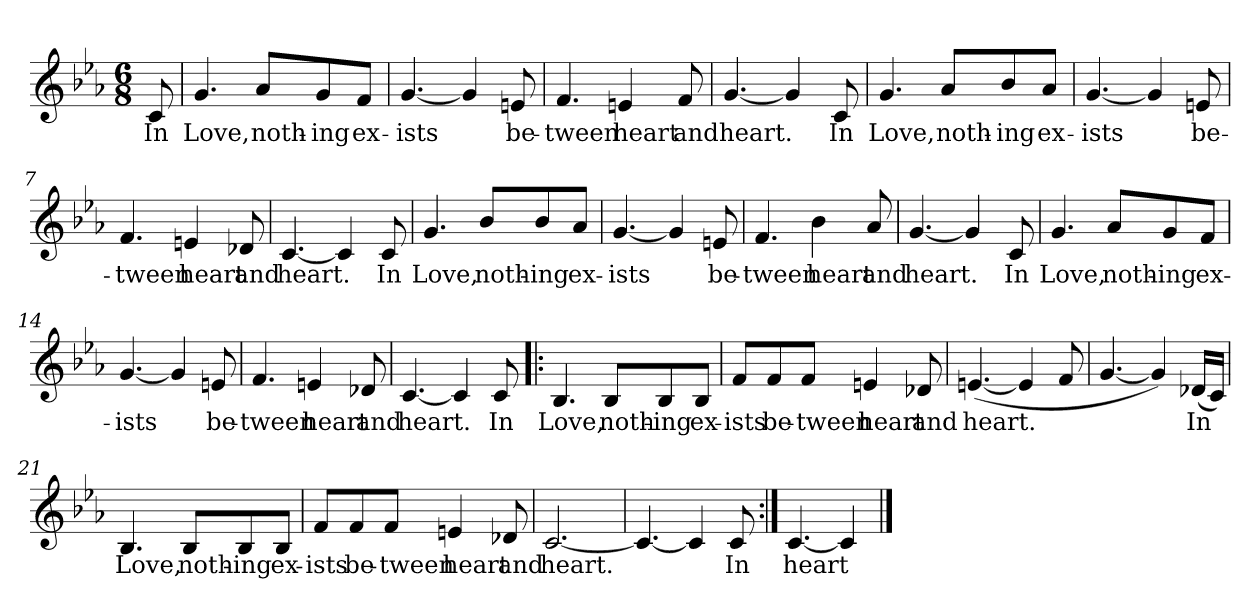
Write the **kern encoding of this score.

**kern	**text
*part1	*part1
*staff1	*staff1
*clefG2	*
*k[b-e-a-]	*
*c:	*
*M6/8	*
*MM83	*
=	=
!	!LO:LY:b
8c/	In
=1	=1
!	!LO:LY:b
4.g/	Love,
!	!LO:LY:b
8a-/L	noth-
!	!LO:LY:b
8g/	-ing
!	!LO:LY:b
8f/J	ex-
=2	=2
!	!LO:LY:b
[4.g/	-ists
4g/]	.
!	!LO:LY:b
8en/	-be-
=3	=3
!	!LO:LY:b
4.f/	-tween
!	!LO:LY:b
4en/	heart
!	!LO:LY:b
8f/	and
=4	=4
!	!LO:LY:b
[4.g/	heart.
4g/]	.
!	!LO:LY:b
8c/	In
!!LO:LB:g=z
=5	=5
!	!LO:LY:b
4.g/	Love,
!	!LO:LY:b
8a-/L	noth-
!	!LO:LY:b
8b-/	-ing
!	!LO:LY:b
8a-/J	ex-
=6	=6
!	!LO:LY:b
[4.g/	-ists
4g/]	.
!	!LO:LY:b
8en/	-be-
=7	=7
!	!LO:LY:b
4.f/	-tween
!	!LO:LY:b
4en/	heart
!	!LO:LY:b
8d-X/	and
=8	=8
!	!LO:LY:b
[4.c/	heart.
4c/]	.
!	!LO:LY:b
8c/	-In
!!LO:LB:g=z
=9	=9
!	!LO:LY:b
4.g/	Love,
!	!LO:LY:b
8b-/L	noth-
!	!LO:LY:b
8b-/	-ing
!	!LO:LY:b
8a-/J	ex-
=10	=10
!	!LO:LY:b
[4.g/	-ists
4g/]	.
!	!LO:LY:b
8en/	-be-
=11	=11
!	!LO:LY:b
4.f/	-tween
!	!LO:LY:b
4b-\	heart
!	!LO:LY:b
8a-/	and
=12	=12
!	!LO:LY:b
[4.g/	heart.
4g/]	.
!	!LO:LY:b
8c/	-In
!!LO:LB:g=z
=13	=13
!	!LO:LY:b
4.g/	Love,
!	!LO:LY:b
8a-/L	noth-
!	!LO:LY:b
8g/	-ing
!	!LO:LY:b
8f/J	ex-
=14	=14
!	!LO:LY:b
[4.g/	-ists
4g/]	.
!	!LO:LY:b
8en/	-be-
=15	=15
!	!LO:LY:b
4.f/	-tween
!	!LO:LY:b
4en/	heart
!	!LO:LY:b
8d-X/	and
=16	=16
!	!LO:LY:b
[4.c/	heart.
4c/]	.
!	!LO:LY:b
8c/	-In
!!LO:LB:g=z
=17!|:	=17!|:
!	!LO:LY:b
4.B-/	Love,
!	!LO:LY:b
8B-/L	noth-
!	!LO:LY:b
8B-/	-ing
!	!LO:LY:b
8B-/J	ex-
=18	=18
!	!LO:LY:b
8f/L	-ists
!	!LO:LY:b
8f/	be-
!	!LO:LY:b
8f/J	-tween
!	!LO:LY:b
4en/	heart
!	!LO:LY:b
8d-X/	and
=19	=19
!	!LO:LY:b
([4.en/	heart.
4e/]	.
8f/	.
=20	=20
[4.g/	.
4g/])	.
!	!LO:LY:b
(<16d-X/LL	In
16c/JJ)	.
!!LO:LB:g=z
=21	=21
!	!LO:LY:b
4.B-/	-Love,
!	!LO:LY:b
8B-/L	noth-
!	!LO:LY:b
8B-/	-ing
!	!LO:LY:b
8B-/J	ex-
=22	=22
!	!LO:LY:b
8f/L	-ists
!	!LO:LY:b
8f/	be-
!	!LO:LY:b
8f/J	-tween
!	!LO:LY:b
4en/	heart
!	!LO:LY:b
8d-X/	and
=23	=23
!	!LO:LY:b
[2.c/	heart.
=24	=24
4.c/_	.
4c/]	.
!	!LO:LY:b
8c/	In
=25:|!	=25:|!
!	!LO:LY:b
[4.c/	heart
4c/]	.
==	==
*-	*-
